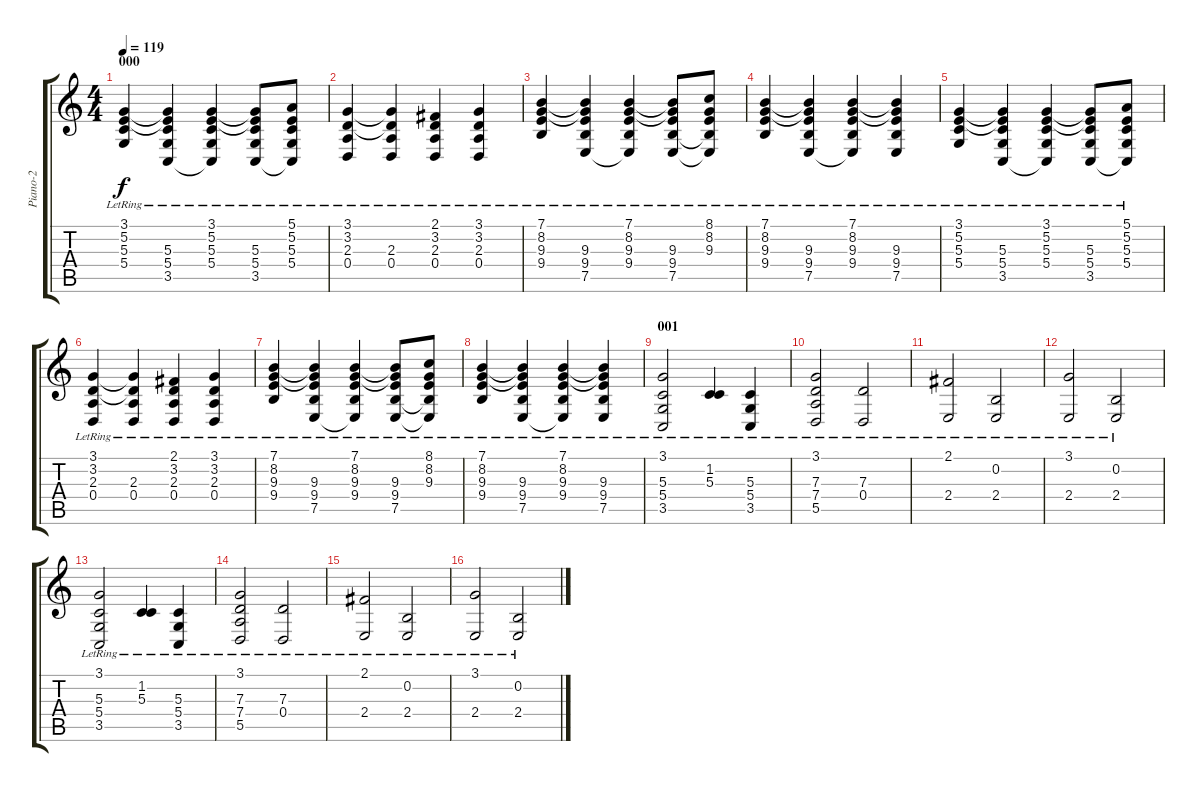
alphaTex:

\track ("Piano-2" "Piano-2") {instrument acousticgrandpiano}
\staff {score tabs}
\tuning (E4 B3 G3 D3 A2 E2) {hide}
\ts (4 4)
\section ("" "000")
\tempo 119
\clef g2
\ks c
(3.1{lr} 5.2{lr} 5.3{lr} 5.4{lr}).4{dy f instrument acousticgrandpiano} (3.1{t} 5.2{t} 5.3{lr} 5.4{lr} 3.5{lr}).4 (3.1{lr} 5.2{lr} 5.3{lr} 5.4{lr} 3.5{t}).4 (3.1{t} 5.2{t} 5.3{lr} 5.4{lr} 3.5{lr}).8 (5.1{lr} 5.2{lr} 5.3{lr} 5.4{lr} 3.5{t}).8 |
(3.1{lr} 3.2{lr} 2.3{lr} 0.4{lr}).4 (3.1{t} 3.2{t} 2.3{lr} 0.4{lr}).4 (2.1{lr} 3.2{lr} 2.3{lr} 0.4{lr}).4 (3.1{lr} 3.2{lr} 2.3{lr} 0.4{lr}).4 |
(7.1{lr} 8.2{lr} 9.3{lr} 9.4{lr}).4 (7.1{t} 8.2{t} 9.3{lr} 9.4{lr} 7.5{lr}).4 (7.1{lr} 8.2{lr} 9.3{lr} 9.4{lr} 7.5{t}).4 (7.1{t} 8.2{t} 9.3{lr} 9.4{lr} 7.5{lr}).8 (8.1{lr} 8.2{lr} 9.3{lr} 9.4{t} 7.5{t}).8 |
(7.1{lr} 8.2{lr} 9.3{lr} 9.4{lr}).4 (7.1{t} 8.2{t} 9.3{lr} 9.4{lr} 7.5{lr}).4 (7.1{lr} 8.2{lr} 9.3{lr} 9.4{lr} 7.5{t}).4 (7.1{t} 8.2{t} 9.3{lr} 9.4{lr} 7.5{lr}).4 |
(3.1{lr} 5.2{lr} 5.3{lr} 5.4{lr}).4 (3.1{t} 5.2{t} 5.3{lr} 5.4{lr} 3.5{lr}).4 (3.1{lr} 5.2{lr} 5.3{lr} 5.4{lr} 3.5{t}).4 (3.1{t} 5.2{t} 5.3{lr} 5.4{lr} 3.5{lr}).8 (5.1{lr} 5.2{lr} 5.3{lr} 5.4{lr} 3.5{t}).8 |
(3.1{lr} 3.2{lr} 2.3{lr} 0.4{lr}).4 (3.1{t} 3.2{t} 2.3{lr} 0.4{lr}).4 (2.1{lr} 3.2{lr} 2.3{lr} 0.4{lr}).4 (3.1{lr} 3.2{lr} 2.3{lr} 0.4{lr}).4 |
(7.1{lr} 8.2{lr} 9.3{lr} 9.4{lr}).4 (7.1{t} 8.2{t} 9.3{lr} 9.4{lr} 7.5{lr}).4 (7.1{lr} 8.2{lr} 9.3{lr} 9.4{lr} 7.5{t}).4 (7.1{t} 8.2{t} 9.3{lr} 9.4{lr} 7.5{lr}).8 (8.1{lr} 8.2{lr} 9.3{lr} 9.4{t} 7.5{t}).8 |
(7.1{lr} 8.2{lr} 9.3{lr} 9.4{lr}).4 (7.1{t} 8.2{t} 9.3{lr} 9.4{lr} 7.5{lr}).4 (7.1{lr} 8.2{lr} 9.3{lr} 9.4{lr} 7.5{t}).4 (7.1{t} 8.2{t} 9.3{lr} 9.4{lr} 7.5{lr}).4 |
\section ("" "001")
(3.1{lr} 5.3{lr} 5.4{lr} 3.5{lr}).2 (1.2{lr} 5.3{lr}).4 (5.3{lr} 5.4{lr} 3.5{lr}).4 |
(3.1{lr} 7.3{lr} 7.4{lr} 5.5{lr}).2 (7.3{lr} 0.4{lr}).2 |
(2.1{lr} 2.4{lr}).2 (0.2{lr} 2.4{lr}).2 |
(3.1{lr} 2.4{lr}).2 (0.2{lr} 2.4{lr}).2 |
(3.1{lr} 5.3{lr} 5.4{lr} 3.5{lr}).2 (1.2{lr} 5.3{lr}).4 (5.3{lr} 5.4{lr} 3.5{lr}).4 |
(3.1{lr} 7.3{lr} 7.4{lr} 5.5{lr}).2 (7.3{lr} 0.4{lr}).2 |
(2.1{lr} 2.4{lr}).2 (0.2{lr} 2.4{lr}).2 |
(3.1{lr} 2.4{lr}).2 (0.2{lr} 2.4{lr}).2
